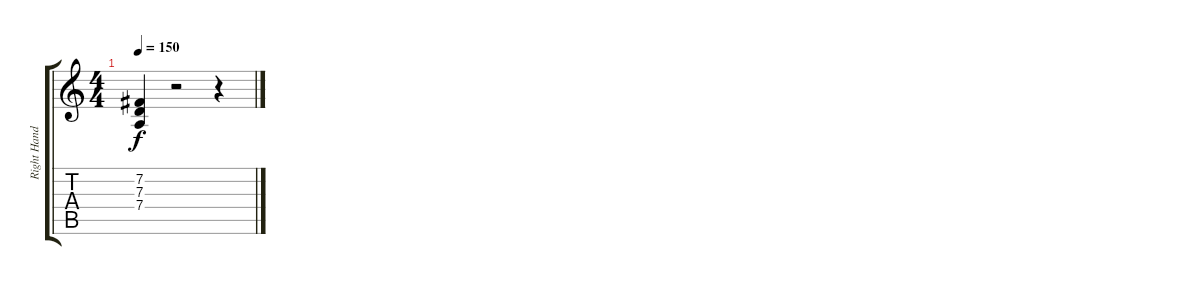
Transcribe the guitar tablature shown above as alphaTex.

\track ("Right Hand" "Right Hand") {instrument honkytonkpiano}
\staff {score tabs}
\tuning (E4 B3 G3 D3 A2 E2) {hide}
\ts (4 4)
\tempo 150
\clef g2
\ks c
(7.2{t} 7.3{t} 7.4{t}).4{dy f} r.2 r.4
